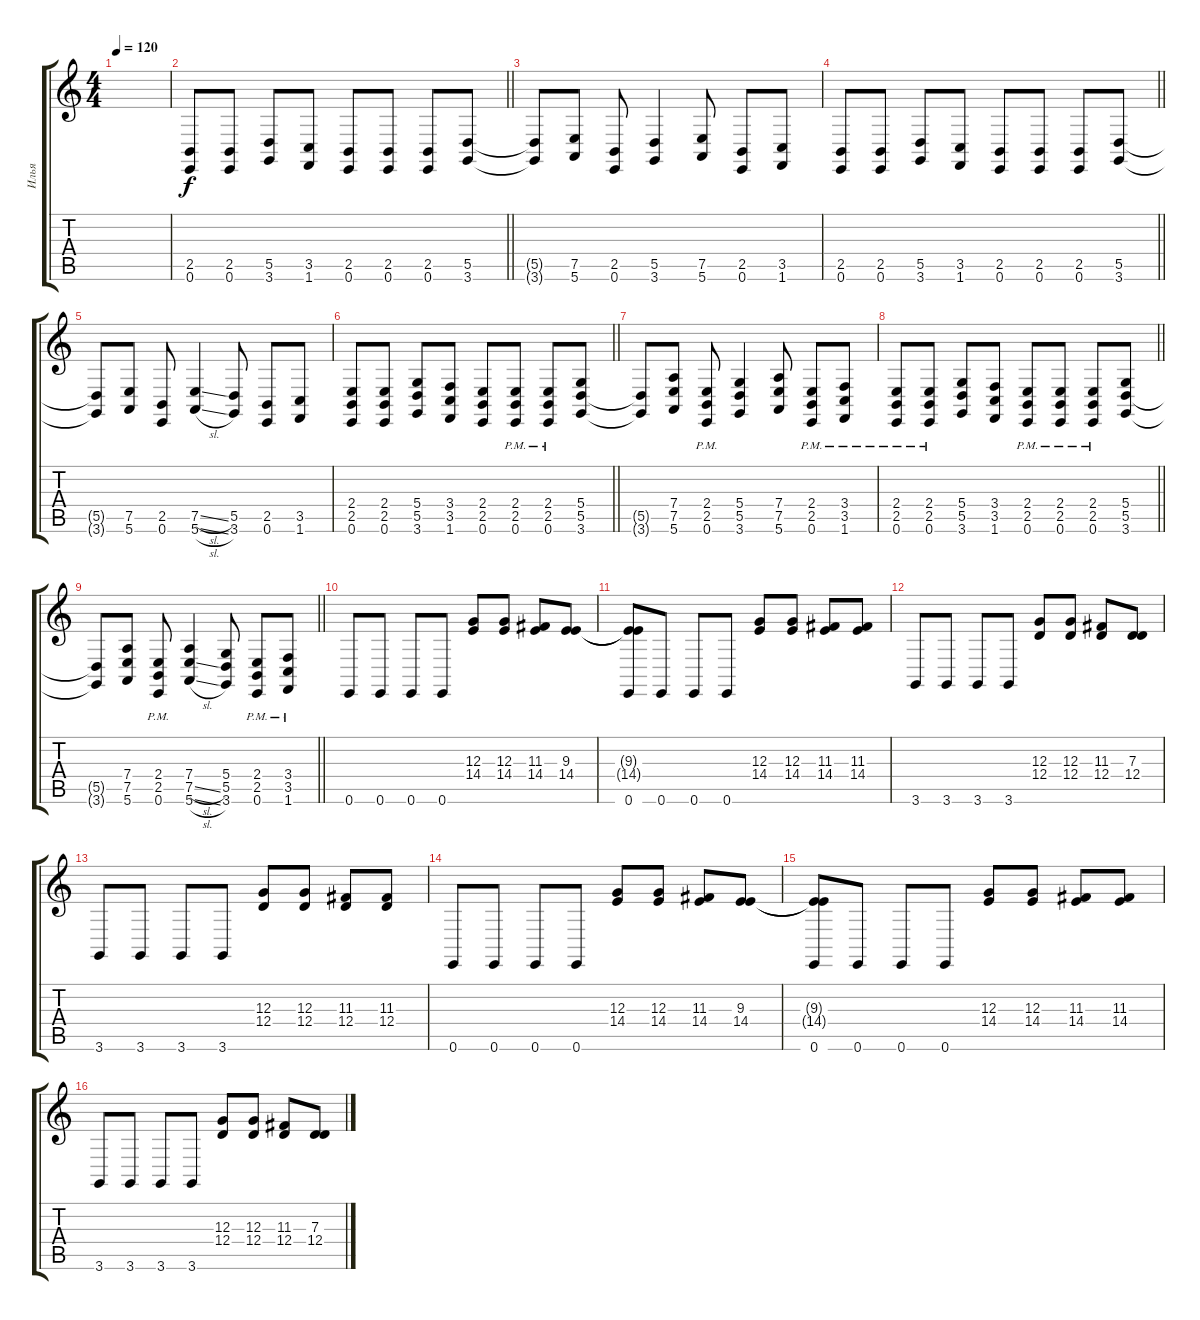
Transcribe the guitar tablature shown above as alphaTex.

\track ("Илья" "Илья") {instrument drawbarorgan}
\staff {score tabs}
\tuning (E4 B3 G3 D3 A2 E2) {hide}
\ts (4 4)
\tempo 120
\clef g2
\ks c
|
\barLineRight lightlight
(2.5 0.6).8 (2.5 0.6).8 (5.5 3.6).8 (3.5 1.6).8 (2.5 0.6).8 (2.5 0.6).8 (2.5 0.6).8 (5.5 3.6).8 |
(5.5{t} 3.6{t}).8 (7.5 5.6).8 (2.5 0.6).8 (5.5 3.6).4 (7.5 5.6).8 (2.5 0.6).8 (3.5 1.6).8 |
\barLineRight lightlight
(2.5 0.6).8 (2.5 0.6).8 (5.5 3.6).8 (3.5 1.6).8 (2.5 0.6).8 (2.5 0.6).8 (2.5 0.6).8 (5.5 3.6).8 |
(5.5{t} 3.6{t}).8 (7.5 5.6).8 (2.5 0.6).8 (7.5{sl} 5.6{sl}).4 (5.5 3.6).8 (2.5 0.6).8 (3.5 1.6).8 |
\barLineRight lightlight
(2.4 2.5 0.6).8 (2.4 2.5 0.6).8 (5.4 5.5 3.6).8 (3.4 3.5 1.6).8 (2.4 2.5 0.6).8 (2.4 2.5{pm} 0.6{pm}).8 (2.4 2.5{pm} 0.6{pm}).8 (5.4 5.5 3.6).8 |
(5.5{t} 3.6{t}).8 (7.4 7.5 5.6).8 (2.4 2.5{pm} 0.6{pm}).8 (5.4 5.5 3.6).4 (7.4 7.5 5.6).8 (2.4 2.5{pm} 0.6{pm}).8 (3.4 3.5 1.6{pm}).8 |
\barLineRight lightlight
(2.4 2.5{pm} 0.6{pm}).8 (2.4 2.5{pm} 0.6{pm}).8 (5.4 5.5 3.6).8 (3.4 3.5 1.6).8 (2.4 2.5{pm} 0.6{pm}).8 (2.4 2.5{pm} 0.6{pm}).8 (2.4 2.5{pm} 0.6{pm}).8 (5.4 5.5 3.6).8 |
\barLineRight lightlight
(5.5{t} 3.6{t}).8 (7.4 7.5 5.6).8 (2.4 2.5{pm} 0.6{pm}).8 (7.4 7.5{sl} 5.6{sl}).4 (5.4 5.5 3.6).8 (2.4 2.5{pm} 0.6{pm}).8 (3.4 3.5 1.6{pm}).8 |
0.6.8 0.6.8 0.6.8 0.6.8 (12.3 14.4).8 (12.3 14.4).8 (11.3 14.4).8 (9.3 14.4).8 |
(9.3{t} 14.4{t} 0.6).8 0.6.8 0.6.8 0.6.8 (12.3 14.4).8 (12.3 14.4).8 (11.3 14.4).8 (11.3 14.4).8 |
3.6.8 3.6.8 3.6.8 3.6.8 (12.3 12.4).8 (12.3 12.4).8 (11.3 12.4).8 (7.3 12.4).8 |
3.6.8 3.6.8 3.6.8 3.6.8 (12.3 12.4).8 (12.3 12.4).8 (11.3 12.4).8 (11.3 12.4).8 |
0.6.8 0.6.8 0.6.8 0.6.8 (12.3 14.4).8 (12.3 14.4).8 (11.3 14.4).8 (9.3 14.4).8 |
(9.3{t} 14.4{t} 0.6).8 0.6.8 0.6.8 0.6.8 (12.3 14.4).8 (12.3 14.4).8 (11.3 14.4).8 (11.3 14.4).8 |
3.6.8 3.6.8 3.6.8 3.6.8 (12.3 12.4).8 (12.3 12.4).8 (11.3 12.4).8 (7.3 12.4).8
